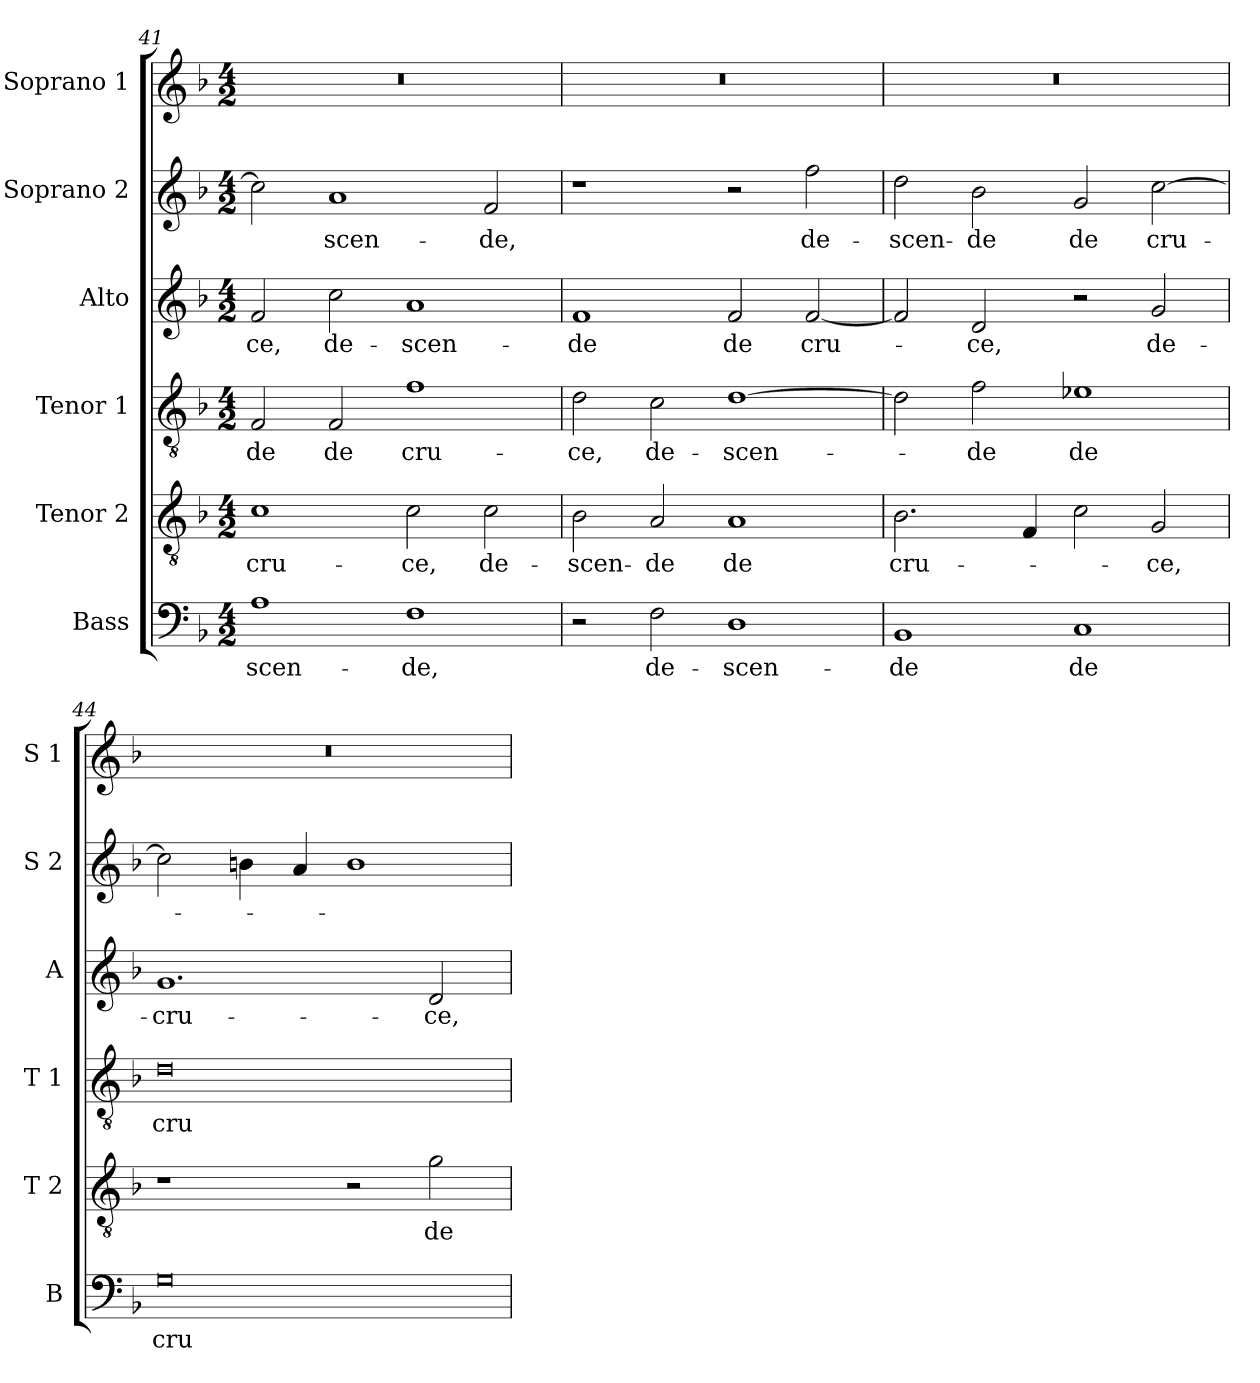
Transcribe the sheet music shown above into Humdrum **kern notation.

**kern	**text	**kern	**text	**kern	**text	**kern	**text	**kern	**text	**kern
*part6	*part6	*part5	*part5	*part4	*part4	*part3	*part3	*part2	*part2	*part1
*staff6	*staff6	*staff5	*staff5	*staff4	*staff4	*staff3	*staff3	*staff2	*staff2	*staff1
*I"Bass	*	*I"Tenor 2	*	*I"Tenor 1	*	*I"Alto	*	*I"Soprano 2	*	*I"Soprano 1
*I'B	*	*I'T 2	*	*I'T 1	*	*I'A	*	*I'S 2	*	*I'S 1
*clefF4	*	*clefGv2	*	*clefGv2	*	*clefG2	*	*clefG2	*	*clefG2
*k[b-]	*	*k[b-]	*	*k[b-]	*	*k[b-]	*	*k[b-]	*	*k[b-]
*F:	*	*F:	*	*F:	*	*F:	*	*F:	*	*F:
*M4/2	*	*M4/2	*	*M4/2	*	*M4/2	*	*M4/2	*	*M4/2
=41	=41	=41	=41	=41	=41	=41	=41	=41	=41	=41
!	!LO:LY:b	!	!	!	!	!	!	!	!	!
!	!	!	!LO:LY:b	!	!	!	!	!	!	!
!	!	!	!	!	!LO:LY:b	!	!	!	!	!
!	!	!	!	!	!	!	!LO:LY:b	!	!	!
1A	-scen-	1c	cru-	2F/	-de	2f/	-ce,	2cc\]	.	0r
!	!	!	!	!	!LO:LY:b	!	!	!	!	!
!	!	!	!	!	!	!	!LO:LY:b	!	!	!
!	!	!	!	!	!	!	!	!	!LO:LY:b	!
.	.	.	.	2F/	de	2cc\	de-	1a	-scen-	.
!	!LO:LY:b	!	!	!	!	!	!	!	!	!
!	!	!	!LO:LY:b	!	!	!	!	!	!	!
!	!	!	!	!	!LO:LY:b	!	!	!	!	!
!	!	!	!	!	!	!	!LO:LY:b	!	!	!
1F	-de,	2c\	-ce,	1f	cru-	1a	-scen-	.	.	.
!	!	!	!LO:LY:b	!	!	!	!	!	!	!
!	!	!	!	!	!	!	!	!	!LO:LY:b	!
.	.	2c\	de-	.	.	.	.	2f/	-de,	.
=42	=42	=42	=42	=42	=42	=42	=42	=42	=42	=42
!	!	!	!LO:LY:b	!	!	!	!	!	!	!
!	!	!	!	!	!LO:LY:b	!	!	!	!	!
!	!	!	!	!	!	!	!LO:LY:b	!	!	!
2r	.	2B-\	-scen-	2d\	-ce,	1f	-de	1r	.	0r
!	!LO:LY:b	!	!	!	!	!	!	!	!	!
!	!	!	!LO:LY:b	!	!	!	!	!	!	!
!	!	!	!	!	!LO:LY:b	!	!	!	!	!
2F\	de-	2A/	-de	2c\	de-	.	.	.	.	.
!	!LO:LY:b	!	!	!	!	!	!	!	!	!
!	!	!	!LO:LY:b	!	!	!	!	!	!	!
!	!	!	!	!	!LO:LY:b	!	!	!	!	!
!	!	!	!	!	!	!	!LO:LY:b	!	!	!
1D	-scen-	1A	de	[1d	-scen-	2f/	de	2r	.	.
!	!	!	!	!	!	!	!LO:LY:b	!	!	!
!	!	!	!	!	!	!	!	!	!LO:LY:b	!
.	.	.	.	.	.	[2f/	cru-	2ff\	de-	.
=43	=43	=43	=43	=43	=43	=43	=43	=43	=43	=43
!	!LO:LY:b	!	!	!	!	!	!	!	!	!
!	!	!	!LO:LY:b	!	!	!	!	!	!	!
!	!	!	!	!	!	!	!	!	!LO:LY:b	!
1BB-	-de	2.B-\	cru-	2d\]	.	2f/]	.	2dd\	-scen-	0r
!	!	!	!	!	!LO:LY:b	!	!	!	!	!
!	!	!	!	!	!	!	!LO:LY:b	!	!	!
!	!	!	!	!	!	!	!	!	!LO:LY:b	!
.	.	.	.	2f\	-de	2d/	-ce,	2b-\	-de	.
.	.	4F/	.	.	.	.	.	.	.	.
!	!LO:LY:b	!	!	!	!	!	!	!	!	!
!	!	!	!	!	!LO:LY:b	!	!	!	!	!
!	!	!	!	!	!	!	!	!	!LO:LY:b	!
1C	de	2c\	.	1e-X	de	2r	.	2g/	de	.
!	!	!	!LO:LY:b	!	!	!	!	!	!	!
!	!	!	!	!	!	!	!LO:LY:b	!	!	!
!	!	!	!	!	!	!	!	!	!LO:LY:b	!
.	.	2G/	-ce,	.	.	2g/	de-	[2cc\	cru-	.
=44	=44	=44	=44	=44	=44	=44	=44	=44	=44	=44
!	!LO:LY:b	!	!	!	!	!	!	!	!	!
!	!	!	!	!	!LO:LY:b	!	!	!	!	!
!	!	!	!	!	!	!	!LO:LY:b	!	!	!
0G	cru-	1r	.	0d	cru-	1.g	-cru-	2cc\]	.	0r
.	.	.	.	.	.	.	.	4bn\	.	.
.	.	.	.	.	.	.	.	4a/	.	.
.	.	2r	.	.	.	.	.	1b	.	.
!	!	!	!LO:LY:b	!	!	!	!	!	!	!
!	!	!	!	!	!	!	!LO:LY:b	!	!	!
.	.	2g\	de-	.	.	2d/	-ce,	.	.	.
=	=	=	=	=	=	=	=	=	=	=
*-	*-	*-	*-	*-	*-	*-	*-	*-	*-	*-
